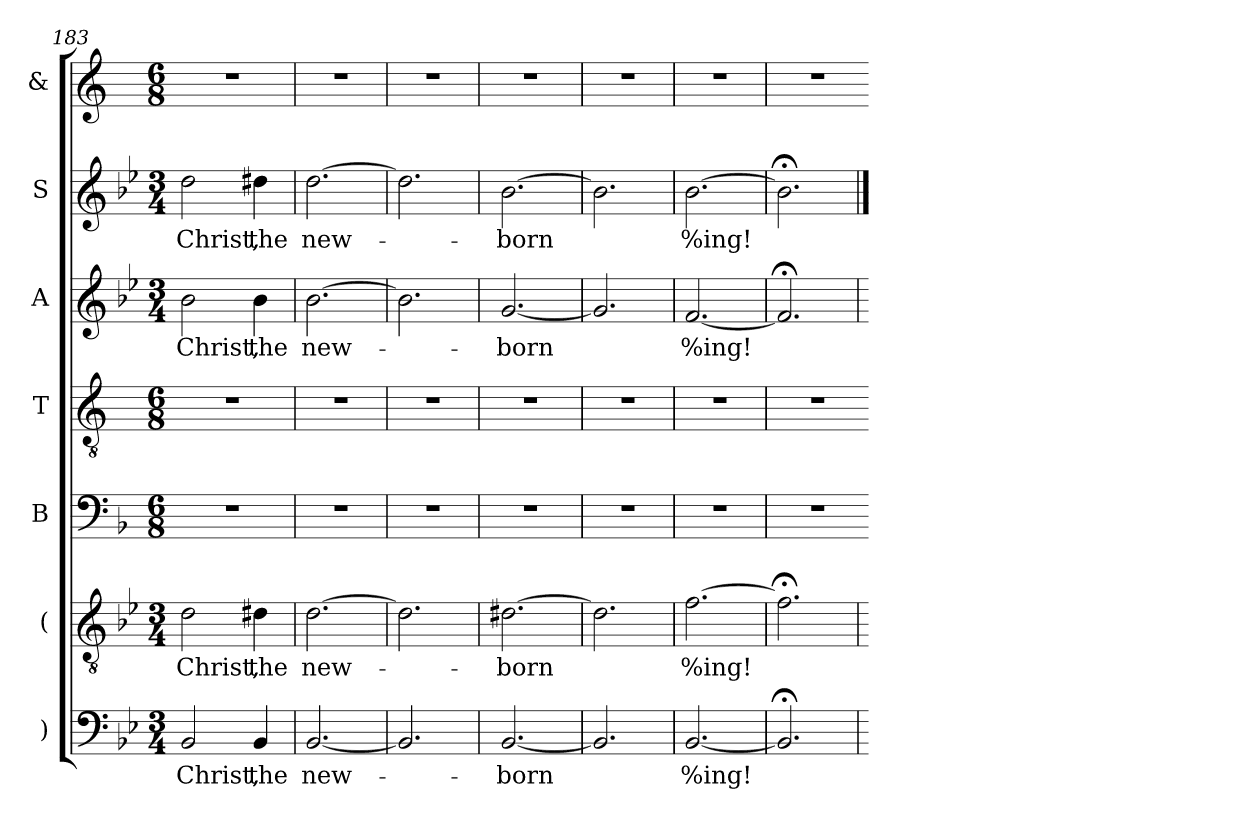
**kern	**text	**kern	**text	**kern	**kern	**kern	**text	**kern	**text	**kern
*part7	*part7	*part6	*part6	*part5	*part4	*part3	*part3	*part2	*part2	*part1
*staff7	*staff7	*staff6	*staff6	*staff5	*staff4	*staff3	*staff3	*staff2	*staff2	*staff1
*I")	*	*I"(	*	*I"B	*I"T	*I"A	*	*I"S	*	*I"&
*	*	*	*	*	*	*I'A	*	*	*	*
*clefF4	*	*clefGv2	*	*clefF4	*clefGv2	*clefG2	*	*clefG2	*	*clefG2
*ITrd-3c-5	*	*ITrd-3c-5	*	*	*ITrd-3c-5	*ITrd-3c-5	*	*ITrd-3c-5	*	*ITrd-3c-5
*k[b-e-a-]	*	*k[b-e-a-]	*	*k[b-]	*	*k[b-e-a-]	*	*k[b-e-a-]	*	*
*E-:	*	*E-:	*	*F:	*	*E-:	*	*E-:	*	*
*M3/4	*	*M3/4	*	*M6/8	*M6/8	*M3/4	*	*M3/4	*	*M6/8
=183	=183	=183	=183	=183	=183	=183	=183	=183	=183	=183
!	!LO:LY:b:cj	!	!LO:LY:b:cj	!	!	!	!LO:LY:b:cj	!	!LO:LY:b:cj	!
2E-/	Christ,	2g\	Christ,	2.r	2.r	2ee-\	Christ,	2gg\	Christ,	2.r
!	!LO:LY:b:cj	!	!LO:LY:b:cj	!	!	!	!LO:LY:b:cj	!	!LO:LY:b:cj	!
4E-/	the	4g#\	the	.	.	4ee-\	the	4gg#\	the	.
=184	=184	=184	=184	=184	=184	=184	=184	=184	=184	=184
!	!LO:LY:b	!	!LO:LY:b	!	!	!	!LO:LY:b	!	!LO:LY:b	!
[<2.E-/	new-	[>2.g\	new-	2.r	2.r	[>2.ee-\	new-	[>2.gg\	new-	2.r
=185	=185	=185	=185	=185	=185	=185	=185	=185	=185	=185
2.E-/]	.	2.g\]	.	2.r	2.r	2.ee-\]	.	2.gg\]	.	2.r
=186	=186	=186	=186	=186	=186	=186	=186	=186	=186	=186
!	!LO:LY:b	!	!LO:LY:b	!	!	!	!LO:LY:b	!	!LO:LY:b	!
[<2.E-/	-born	[>2.g#\	-born	2.r	2.r	[<2.cc/	-born	[>2.ee-\	-born	2.r
=187	=187	=187	=187	=187	=187	=187	=187	=187	=187	=187
2.E-/]	.	2.g#\]	.	2.r	2.r	2.cc/]	.	2.ee-\]	.	2.r
=188	=188	=188	=188	=188	=188	=188	=188	=188	=188	=188
!	!LO:LY:b	!	!LO:LY:b	!	!	!	!LO:LY:b	!	!LO:LY:b	!
[<2.E-/	%ing!	[>2.b-\	%ing!	2.r	2.r	[<2.b-/	%ing!	[>2.ee-\	%ing!	2.r
=189	=189	=189	=189	=189	=189	=189	=189	=189	=189	=189
2.E-;</]	.	2.b-;<\]	.	2.r	2.r	2.b-;</]	.	2.ee-;<\]	.	2.r
=	=	=	=	=	=	=	=	==	=	=
*-	*-	*-	*-	*-	*-	*-	*-	*-	*-	*-
